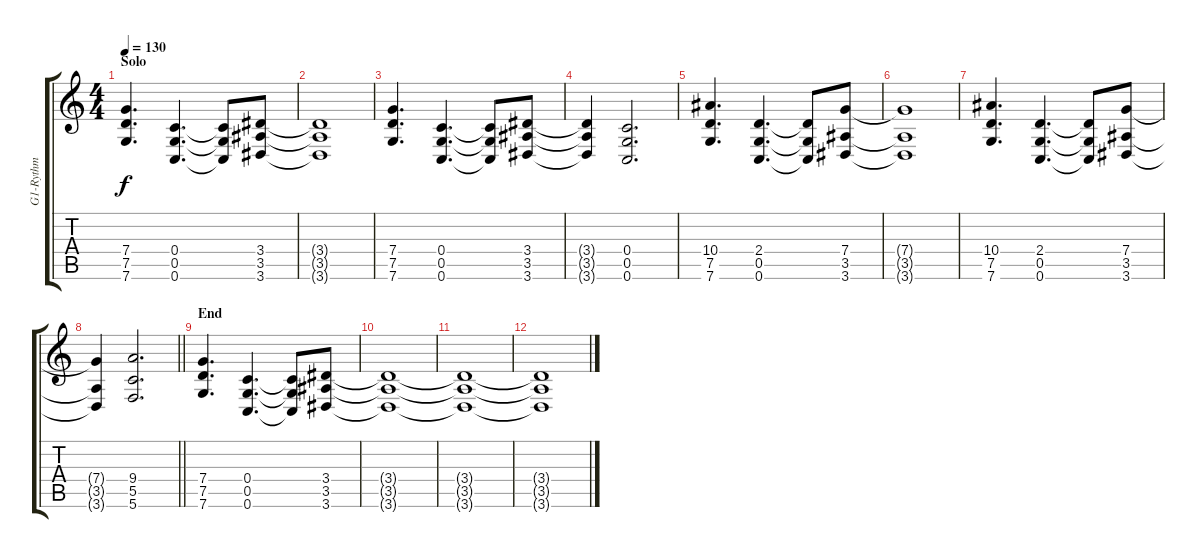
\track ("G1-Rythm" "G1-Rythm") {instrument distortionguitar}
\staff {score tabs}
\tuning (D4 A3 F3 C3 G2 C2) {hide}
\ts (4 4)
\section ("" "Solo")
\tempo 130
\clef g2
\ks c
(7.4 7.5 7.6).4{d dy f} (0.4 0.5 0.6).4{d} (0.4{t} 0.5{t} 0.6{t}).8 (3.4 3.5 3.6).8 |
(3.4{t} 3.5{t} 3.6{t}).1 |
(7.4 7.5 7.6).4{d} (0.4 0.5 0.6).4{d} (0.4{t} 0.5{t} 0.6{t}).8 (3.4 3.5 3.6).8 |
(3.4{t} 3.5{t} 3.6{t}).4 (0.4 0.5 0.6).2{d} |
(10.4 7.5 7.6).4{d} (2.4 0.5 0.6).4{d} (2.4{t} 0.5{t} 0.6{t}).8 (7.4 3.5 3.6).8 |
(7.4{t} 3.5{t} 3.6{t}).1 |
(10.4 7.5 7.6).4{d} (2.4 0.5 0.6).4{d} (2.4{t} 0.5{t} 0.6{t}).8 (7.4 3.5 3.6).8 |
\barLineRight lightlight
(7.4{t} 3.5{t} 3.6{t}).4 (9.4 5.5 5.6).2{d} |
\section ("" "End")
(7.4 7.5 7.6).4{d} (0.4 0.5 0.6).4{d} (0.4{t} 0.5{t} 0.6{t}).8 (3.4 3.5 3.6).8 |
(3.4{t} 3.5{t} 3.6{t}).1 |
(3.4{t} 3.5{t} 3.6{t}).1 |
(3.4{t} 3.5{t} 3.6{t}).1
